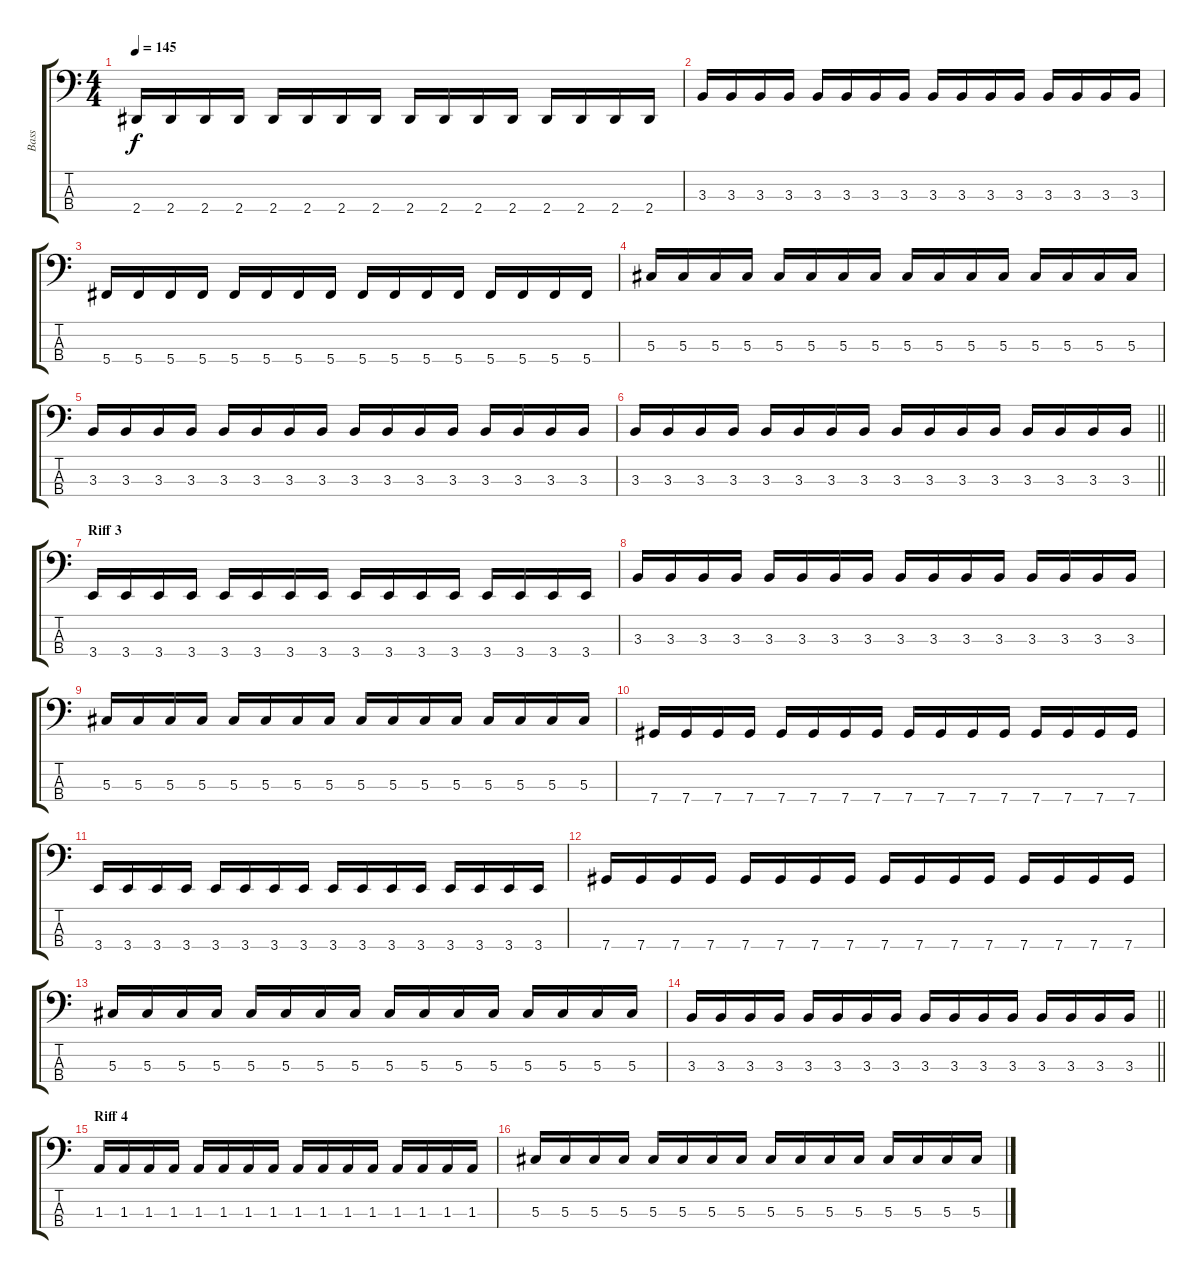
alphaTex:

\track ("Bass" "Bass") {instrument electricbassfinger}
\staff {score tabs}
\tuning (Gb2 Db2 Ab1 Db1) {hide}
\ts (4 4)
\tempo 145
\clef f4
\ks c
2.4.16{dy f} 2.4.16 2.4.16 2.4.16 2.4.16 2.4.16 2.4.16 2.4.16 2.4.16 2.4.16 2.4.16 2.4.16 2.4.16 2.4.16 2.4.16 2.4.16 |
3.3.16 3.3.16 3.3.16 3.3.16 3.3.16 3.3.16 3.3.16 3.3.16 3.3.16 3.3.16 3.3.16 3.3.16 3.3.16 3.3.16 3.3.16 3.3.16 |
5.4.16 5.4.16 5.4.16 5.4.16 5.4.16 5.4.16 5.4.16 5.4.16 5.4.16 5.4.16 5.4.16 5.4.16 5.4.16 5.4.16 5.4.16 5.4.16 |
5.3.16 5.3.16 5.3.16 5.3.16 5.3.16 5.3.16 5.3.16 5.3.16 5.3.16 5.3.16 5.3.16 5.3.16 5.3.16 5.3.16 5.3.16 5.3.16 |
3.3.16 3.3.16 3.3.16 3.3.16 3.3.16 3.3.16 3.3.16 3.3.16 3.3.16 3.3.16 3.3.16 3.3.16 3.3.16 3.3.16 3.3.16 3.3.16 |
\barLineRight lightlight
3.3.16 3.3.16 3.3.16 3.3.16 3.3.16 3.3.16 3.3.16 3.3.16 3.3.16 3.3.16 3.3.16 3.3.16 3.3.16 3.3.16 3.3.16 3.3.16 |
\section ("" "Riff 3")
3.4.16 3.4.16 3.4.16 3.4.16 3.4.16 3.4.16 3.4.16 3.4.16 3.4.16 3.4.16 3.4.16 3.4.16 3.4.16 3.4.16 3.4.16 3.4.16 |
3.3.16 3.3.16 3.3.16 3.3.16 3.3.16 3.3.16 3.3.16 3.3.16 3.3.16 3.3.16 3.3.16 3.3.16 3.3.16 3.3.16 3.3.16 3.3.16 |
5.3.16 5.3.16 5.3.16 5.3.16 5.3.16 5.3.16 5.3.16 5.3.16 5.3.16 5.3.16 5.3.16 5.3.16 5.3.16 5.3.16 5.3.16 5.3.16 |
7.4.16 7.4.16 7.4.16 7.4.16 7.4.16 7.4.16 7.4.16 7.4.16 7.4.16 7.4.16 7.4.16 7.4.16 7.4.16 7.4.16 7.4.16 7.4.16 |
3.4.16 3.4.16 3.4.16 3.4.16 3.4.16 3.4.16 3.4.16 3.4.16 3.4.16 3.4.16 3.4.16 3.4.16 3.4.16 3.4.16 3.4.16 3.4.16 |
7.4.16 7.4.16 7.4.16 7.4.16 7.4.16 7.4.16 7.4.16 7.4.16 7.4.16 7.4.16 7.4.16 7.4.16 7.4.16 7.4.16 7.4.16 7.4.16 |
5.3.16 5.3.16 5.3.16 5.3.16 5.3.16 5.3.16 5.3.16 5.3.16 5.3.16 5.3.16 5.3.16 5.3.16 5.3.16 5.3.16 5.3.16 5.3.16 |
\barLineRight lightlight
3.3.16 3.3.16 3.3.16 3.3.16 3.3.16 3.3.16 3.3.16 3.3.16 3.3.16 3.3.16 3.3.16 3.3.16 3.3.16 3.3.16 3.3.16 3.3.16 |
\section ("" "Riff 4")
1.3.16 1.3.16 1.3.16 1.3.16 1.3.16 1.3.16 1.3.16 1.3.16 1.3.16 1.3.16 1.3.16 1.3.16 1.3.16 1.3.16 1.3.16 1.3.16 |
5.3.16 5.3.16 5.3.16 5.3.16 5.3.16 5.3.16 5.3.16 5.3.16 5.3.16 5.3.16 5.3.16 5.3.16 5.3.16 5.3.16 5.3.16 5.3.16
